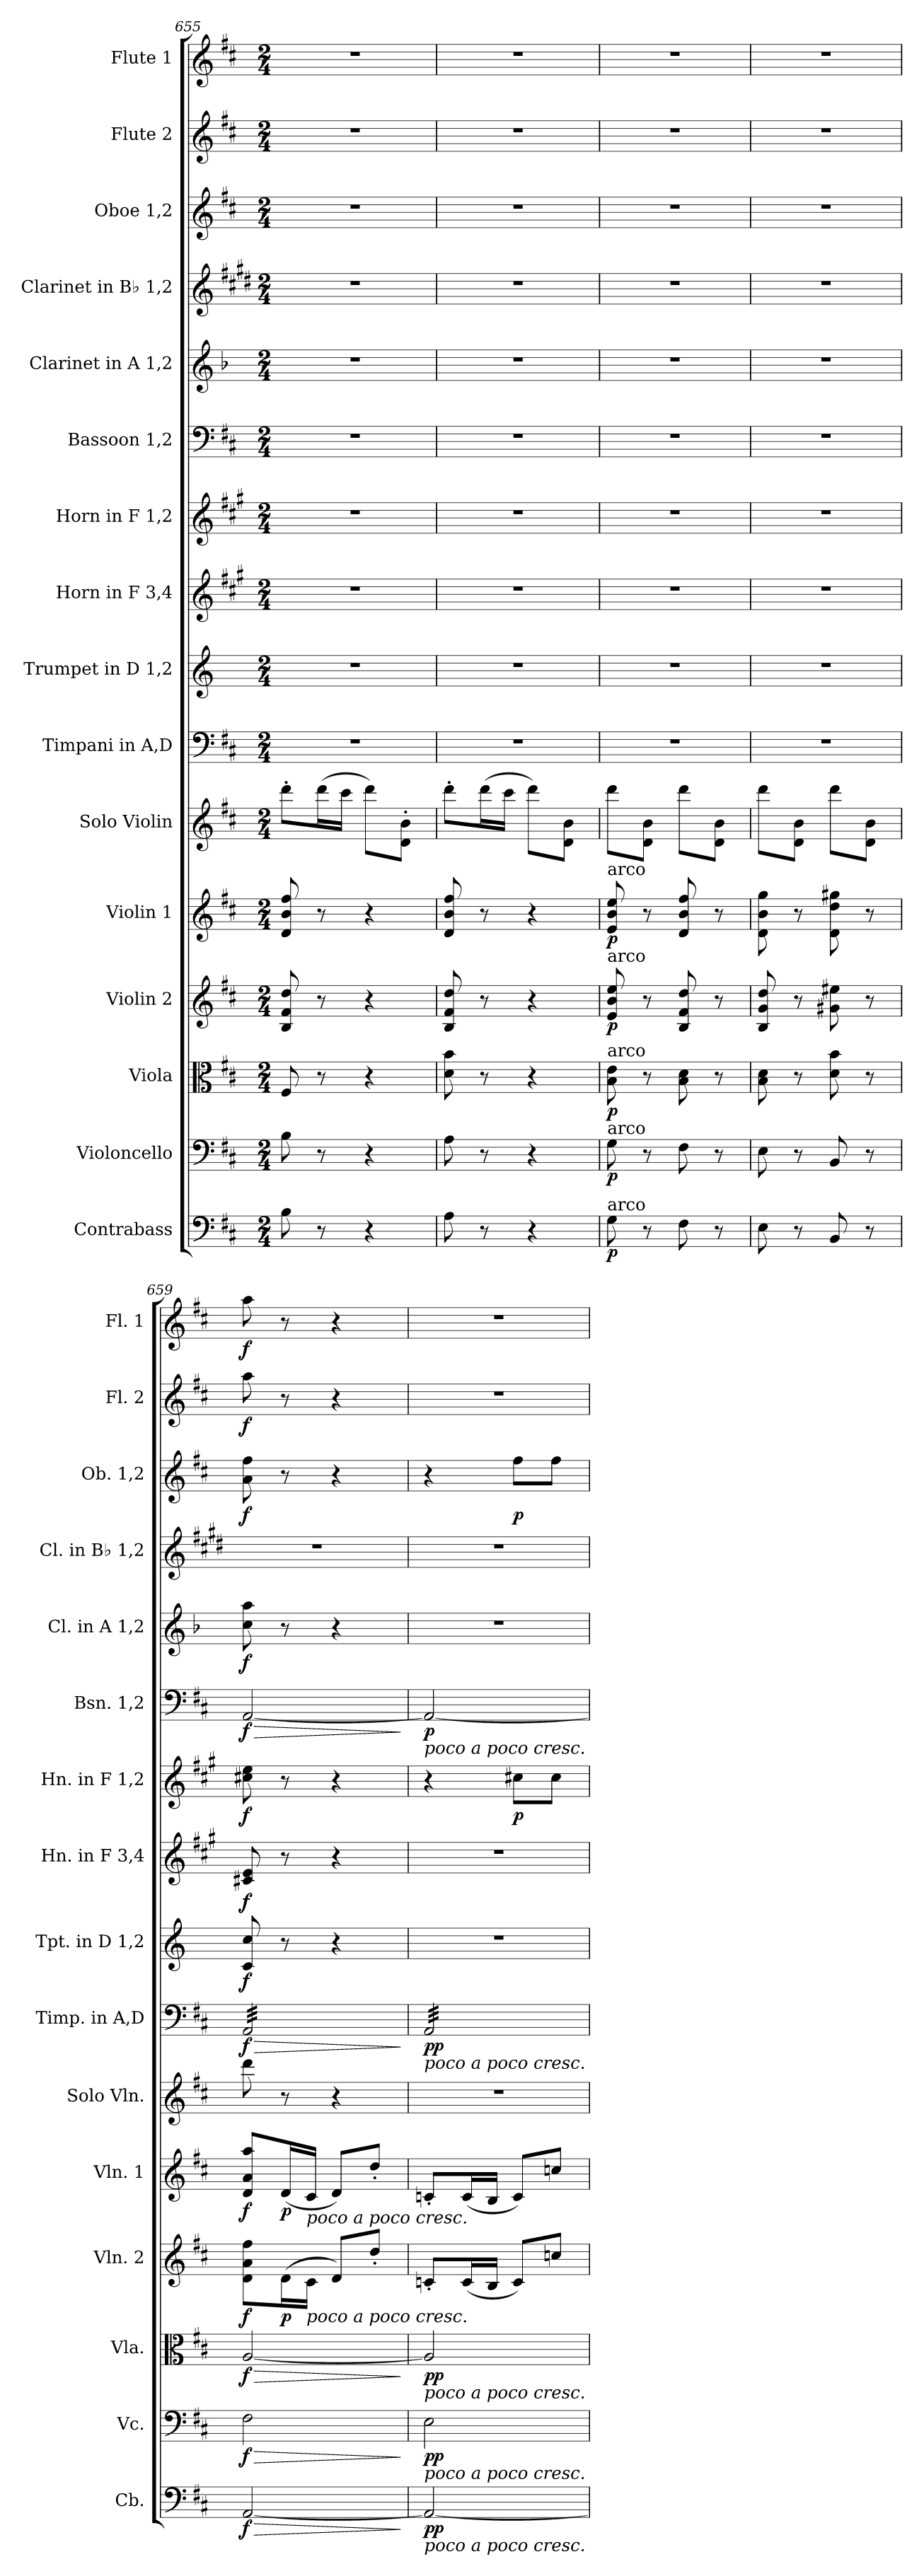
**kern	**dynam	**kern	**dynam	**kern	**dynam	**kern	**dynam	**kern	**dynam	**kern	**kern	**dynam	**kern	**dynam	**kern	**dynam	**kern	**dynam	**kern	**dynam	**kern	**dynam	**kern	**kern	**dynam	**kern	**dynam	**kern	**dynam
*part16	*part16	*part15	*part15	*part14	*part14	*part13	*part13	*part12	*part12	*part11	*part10	*part10	*part9	*part9	*part8	*part8	*part7	*part7	*part6	*part6	*part5	*part5	*part4	*part3	*part3	*part2	*part2	*part1	*part1
*staff16	*staff16	*staff15	*staff15	*staff14	*staff14	*staff13	*staff13	*staff12	*staff12	*staff11	*staff10	*staff10	*staff9	*staff9	*staff8	*staff8	*staff7	*staff7	*staff6	*staff6	*staff5	*staff5	*staff4	*staff3	*staff3	*staff2	*staff2	*staff1	*staff1
*I"Contrabass	*	*I"Violoncello	*	*I"Viola	*	*I"Violin 2	*	*I"Violin 1	*	*I"Solo Violin	*I"Timpani in A,D	*	*I"Trumpet in D 1,2	*	*I"Horn in F 3,4	*	*I"Horn in F 1,2	*	*I"Bassoon 1,2	*	*I"Clarinet in A 1,2	*	*I"Clarinet in B♭ 1,2	*I"Oboe 1,2	*	*I"Flute 2	*	*I"Flute 1	*
*I'Cb.	*	*I'Vc.	*	*I'Vla.	*	*I'Vln. 2	*	*I'Vln. 1	*	*I'Solo Vln.	*I'Timp. in A,D	*	*I'Tpt. in D 1,2	*	*I'Hn. in F 3,4	*	*I'Hn. in F 1,2	*	*I'Bsn. 1,2	*	*I'Cl. in A 1,2	*	*I'Cl. in B♭ 1,2	*I'Ob. 1,2	*	*I'Fl. 2	*	*I'Fl. 1	*
*clefF4	*	*clefF4	*	*clefC3	*	*clefG2	*	*clefG2	*	*clefG2	*clefF4	*	*clefG2	*	*clefG2	*	*clefG2	*	*clefF4	*	*clefG2	*	*clefG2	*clefG2	*	*clefG2	*	*clefG2	*
*ITrd7c12	*	*	*	*	*	*	*	*	*	*	*	*	*ITrd-1c-2	*	*ITrd4c7	*	*ITrd4c7	*	*	*	*ITrd2c3	*	*ITrd1c2	*	*	*	*	*	*
*k[f#c#]	*	*k[f#c#]	*	*k[f#c#]	*	*k[f#c#]	*	*k[f#c#]	*	*k[f#c#]	*k[f#c#]	*	*k[f#c#]	*	*k[f#c#]	*	*k[f#c#]	*	*k[f#c#]	*	*k[f#c#]	*	*k[f#c#]	*k[f#c#]	*	*k[f#c#]	*	*k[f#c#]	*
*M2/4	*	*M2/4	*	*M2/4	*	*M2/4	*	*M2/4	*	*M2/4	*M2/4	*	*M2/4	*	*M2/4	*	*M2/4	*	*M2/4	*	*M2/4	*	*M2/4	*M2/4	*	*M2/4	*	*M2/4	*
=655	=655	=655	=655	=655	=655	=655	=655	=655	=655	=655	=655	=655	=655	=655	=655	=655	=655	=655	=655	=655	=655	=655	=655	=655	=655	=655	=655	=655	=655
8BB\	.	8B\	.	8F#/	.	8B/ 8f#/ 8dd/	.	8d/ 8b/ 8ff#/	.	8ddd'\L	2r	.	2r	.	2r	.	2r	.	2r	.	2r	.	2r	2r	.	2r	.	2r	.
8r	.	8r	.	8r	.	8r	.	8r	.	(>16ddd\L	.	.	.	.	.	.	.	.	.	.	.	.	.	.	.	.	.	.	.
.	.	.	.	.	.	.	.	.	.	16ccc#\JJ	.	.	.	.	.	.	.	.	.	.	.	.	.	.	.	.	.	.	.
4r	.	4r	.	4r	.	4r	.	4r	.	8ddd\L)	.	.	.	.	.	.	.	.	.	.	.	.	.	.	.	.	.	.	.
.	.	.	.	.	.	.	.	.	.	8d\' 8b\'J	.	.	.	.	.	.	.	.	.	.	.	.	.	.	.	.	.	.	.
=656	=656	=656	=656	=656	=656	=656	=656	=656	=656	=656	=656	=656	=656	=656	=656	=656	=656	=656	=656	=656	=656	=656	=656	=656	=656	=656	=656	=656	=656
8AA\	.	8A\	.	8d\ 8b\	.	8B/ 8f#/ 8dd/	.	8d/ 8b/ 8ff#/	.	8ddd'\L	2r	.	2r	.	2r	.	2r	.	2r	.	2r	.	2r	2r	.	2r	.	2r	.
8r	.	8r	.	8r	.	8r	.	8r	.	(>16ddd\L	.	.	.	.	.	.	.	.	.	.	.	.	.	.	.	.	.	.	.
.	.	.	.	.	.	.	.	.	.	16ccc#\JJ	.	.	.	.	.	.	.	.	.	.	.	.	.	.	.	.	.	.	.
4r	.	4r	.	4r	.	4r	.	4r	.	8ddd\L)	.	.	.	.	.	.	.	.	.	.	.	.	.	.	.	.	.	.	.
.	.	.	.	.	.	.	.	.	.	8d\ 8b\J	.	.	.	.	.	.	.	.	.	.	.	.	.	.	.	.	.	.	.
=657	=657	=657	=657	=657	=657	=657	=657	=657	=657	=657	=657	=657	=657	=657	=657	=657	=657	=657	=657	=657	=657	=657	=657	=657	=657	=657	=657	=657	=657
!	!	!	!	!	!	!	!	!LO:TX:a:t=arco	!	!	!	!	!	!	!	!	!	!	!	!	!	!	!	!	!	!	!	!	!
!	!	!	!	!	!	!LO:TX:a:t=arco	!	!	!	!	!	!	!	!	!	!	!	!	!	!	!	!	!	!	!	!	!	!	!
!	!	!	!	!LO:TX:a:t=arco	!	!	!	!	!	!	!	!	!	!	!	!	!	!	!	!	!	!	!	!	!	!	!	!	!
!	!	!LO:TX:a:t=arco	!	!	!	!	!	!	!	!	!	!	!	!	!	!	!	!	!	!	!	!	!	!	!	!	!	!	!
!LO:TX:a:t=arco	!	!	!	!	!	!	!	!	!	!	!	!	!	!	!	!	!	!	!	!	!	!	!	!	!	!	!	!	!
!	!LO:DY:b	!	!LO:DY:b	!	!LO:DY:b	!	!LO:DY:b	!	!LO:DY:b	!	!	!	!	!	!	!	!	!	!	!	!	!	!	!	!	!	!	!	!
8GG\	p	8G\	p	8B\ 8e\	p	8e/ 8b/ 8ee/	p	8e/ 8b/ 8ee/	p	8ddd\L	2r	.	2r	.	2r	.	2r	.	2r	.	2r	.	2r	2r	.	2r	.	2r	.
8r	.	8r	.	8r	.	8r	.	8r	.	8d\ 8b\J	.	.	.	.	.	.	.	.	.	.	.	.	.	.	.	.	.	.	.
8FF#\	.	8F#\	.	8B\ 8d\	.	8B/ 8f#/ 8dd/	.	8d/ 8b/ 8ff#/	.	8ddd\L	.	.	.	.	.	.	.	.	.	.	.	.	.	.	.	.	.	.	.
8r	.	8r	.	8r	.	8r	.	8r	.	8d\ 8b\J	.	.	.	.	.	.	.	.	.	.	.	.	.	.	.	.	.	.	.
=658	=658	=658	=658	=658	=658	=658	=658	=658	=658	=658	=658	=658	=658	=658	=658	=658	=658	=658	=658	=658	=658	=658	=658	=658	=658	=658	=658	=658	=658
8EE\	.	8E\	.	8B\ 8d\	.	8B/ 8g/ 8dd/	.	8d\ 8b\ 8gg\	.	8ddd\L	2r	.	2r	.	2r	.	2r	.	2r	.	2r	.	2r	2r	.	2r	.	2r	.
8r	.	8r	.	8r	.	8r	.	8r	.	8d\ 8b\J	.	.	.	.	.	.	.	.	.	.	.	.	.	.	.	.	.	.	.
8BBB/	.	8BB/	.	8d\ 8b\	.	8g#X\ 8ee#X\	.	8d\ 8dd\ 8gg#X\	.	8ddd\L	.	.	.	.	.	.	.	.	.	.	.	.	.	.	.	.	.	.	.
8r	.	8r	.	8r	.	8r	.	8r	.	8d\ 8b\J	.	.	.	.	.	.	.	.	.	.	.	.	.	.	.	.	.	.	.
!!LO:PB:g=z
=659	=659	=659	=659	=659	=659	=659	=659	=659	=659	=659	=659	=659	=659	=659	=659	=659	=659	=659	=659	=659	=659	=659	=659	=659	=659	=659	=659	=659	=659
!	!LO:HP:b	!	!LO:HP:b	!	!LO:HP:b	!	!	!	!	!	!	!LO:HP:b	!	!	!	!	!	!	!	!LO:HP:b	!	!	!	!	!	!	!	!	!
!	!LO:DY:n=1:b	!	!LO:DY:n=1:b	!	!LO:DY:n=1:b	!	!LO:DY:b	!	!LO:DY:b	!	!	!LO:DY:n=1:b	!	!LO:DY:b	!	!LO:DY:b	!	!LO:DY:b	!	!LO:DY:n=1:b	!	!LO:DY:b	!	!	!LO:DY:b	!	!LO:DY:b	!	!LO:DY:b
*	*	*	*	*	*	*	*	*	*	*	*tremolo	*	*	*	*	*	*	*	*	*	*	*	*	*	*	*	*	*	*
[2AAA/	> f	2F#\	> f	[2A/	> f	8d\ 8a\ 8ff#\L	f	8d/ 8a/ 8aa/L	f	8ddd\	32AA/LLL	> f	8d/ 8dd/	f	8F#X/ 8A/	f	8f#X\ 8a\	f	[2AA/	> f	8a\ 8ff#\	f	2r	8a\ 8ff#\	f	8aa\	f	8aa\	f
.	.	.	.	.	.	.	.	.	.	.	32AA/	.	.	.	.	.	.	.	.	.	.	.	.	.	.	.	.	.	.
.	.	.	.	.	.	.	.	.	.	.	32AA/	.	.	.	.	.	.	.	.	.	.	.	.	.	.	.	.	.	.
.	.	.	.	.	.	.	.	.	.	.	32AA/	.	.	.	.	.	.	.	.	.	.	.	.	.	.	.	.	.	.
!	!	!	!	!	!	!	!LO:DY:b	!	!LO:DY:b	!	!	!	!	!	!	!	!	!	!	!	!	!	!	!	!	!	!	!	!
.	.	.	.	.	.	(>16d\L	p	(<16d/L	p	8r	32AA/	.	8r	.	8r	.	8r	.	.	.	8r	.	.	8r	.	8r	.	8r	.
.	.	.	.	.	.	.	.	.	.	.	32AA/	.	.	.	.	.	.	.	.	.	.	.	.	.	.	.	.	.	.
!	!	!	!	!	!	!	!	!LO:TX:b:i:t=poco a poco cresc.	!	!	!	!	!	!	!	!	!	!	!	!	!	!	!	!	!	!	!	!	!
!	!	!	!	!	!	!LO:TX:b:i:t=poco a poco cresc.	!	!	!	!	!	!	!	!	!	!	!	!	!	!	!	!	!	!	!	!	!	!	!
.	.	.	.	.	.	16c#\JJ	.	16c#/JJ	.	.	32AA/	.	.	.	.	.	.	.	.	.	.	.	.	.	.	.	.	.	.
.	.	.	.	.	.	.	.	.	.	.	32AA/	.	.	.	.	.	.	.	.	.	.	.	.	.	.	.	.	.	.
.	.	.	.	.	.	8d/L)	.	8d/L)	.	4r	32AA/	.	4r	.	4r	.	4r	.	.	.	4r	.	.	4r	.	4r	.	4r	.
.	.	.	.	.	.	.	.	.	.	.	32AA/	.	.	.	.	.	.	.	.	.	.	.	.	.	.	.	.	.	.
.	.	.	.	.	.	.	.	.	.	.	32AA/	.	.	.	.	.	.	.	.	.	.	.	.	.	.	.	.	.	.
.	.	.	.	.	.	.	.	.	.	.	32AA/	.	.	.	.	.	.	.	.	.	.	.	.	.	.	.	.	.	.
.	.	.	.	.	.	8dd'/J	.	8dd'/J	.	.	32AA/	.	.	.	.	.	.	.	.	.	.	.	.	.	.	.	.	.	.
.	.	.	.	.	.	.	.	.	.	.	32AA/	.	.	.	.	.	.	.	.	.	.	.	.	.	.	.	.	.	.
.	.	.	.	.	.	.	.	.	.	.	32AA/	.	.	.	.	.	.	.	.	.	.	.	.	.	.	.	.	.	.
.	.	.	.	.	.	.	.	.	.	.	32AA/JJJ	.	.	.	.	.	.	.	.	.	.	.	.	.	.	.	.	.	.
.	]	.	]	.	]	.	.	.	.	.	.	]	.	.	.	.	.	.	.	]	.	.	.	.	.	.	.	.	.
=660	=660	=660	=660	=660	=660	=660	=660	=660	=660	=660	=660	=660	=660	=660	=660	=660	=660	=660	=660	=660	=660	=660	=660	=660	=660	=660	=660	=660	=660
!	!	!	!	!	!	!	!	!	!	!	!	!	!	!	!	!	!	!	!LO:TX:b:i:t=poco a poco cresc.	!	!	!	!	!	!	!	!	!	!
!	!	!	!	!	!	!	!	!	!	!	!LO:TX:b:i:t=poco a poco cresc.	!	!	!	!	!	!	!	!	!	!	!	!	!	!	!	!	!	!
!	!	!	!	!LO:TX:b:i:t=poco a poco cresc.	!	!	!	!	!	!	!	!	!	!	!	!	!	!	!	!	!	!	!	!	!	!	!	!	!
!	!	!LO:TX:b:i:t=poco a poco cresc.	!	!	!	!	!	!	!	!	!	!	!	!	!	!	!	!	!	!	!	!	!	!	!	!	!	!	!
!LO:TX:b:i:t=poco a poco cresc.	!	!	!	!	!	!	!	!	!	!	!	!	!	!	!	!	!	!	!	!	!	!	!	!	!	!	!	!	!
!	!LO:DY:b	!	!LO:DY:b	!	!LO:DY:b	!	!	!	!	!	!	!LO:DY:b	!	!	!	!	!	!	!	!LO:DY:b	!	!	!	!	!	!	!	!	!
2AAA/_	pp	2E\	pp	2A/]	pp	8cn'/L	.	8cn'/L	.	2r	32AA/LLL	pp	2r	.	2r	.	4r	.	2AA/_	p	2r	.	2r	4r	.	2r	.	2r	.
.	.	.	.	.	.	.	.	.	.	.	32AA/	.	.	.	.	.	.	.	.	.	.	.	.	.	.	.	.	.	.
.	.	.	.	.	.	.	.	.	.	.	32AA/	.	.	.	.	.	.	.	.	.	.	.	.	.	.	.	.	.	.
.	.	.	.	.	.	.	.	.	.	.	32AA/	.	.	.	.	.	.	.	.	.	.	.	.	.	.	.	.	.	.
.	.	.	.	.	.	(<16c/L	.	(<16c/L	.	.	32AA/	.	.	.	.	.	.	.	.	.	.	.	.	.	.	.	.	.	.
.	.	.	.	.	.	.	.	.	.	.	32AA/	.	.	.	.	.	.	.	.	.	.	.	.	.	.	.	.	.	.
.	.	.	.	.	.	16B/JJ	.	16B/JJ	.	.	32AA/	.	.	.	.	.	.	.	.	.	.	.	.	.	.	.	.	.	.
.	.	.	.	.	.	.	.	.	.	.	32AA/	.	.	.	.	.	.	.	.	.	.	.	.	.	.	.	.	.	.
!	!	!	!	!	!	!	!	!	!	!	!	!	!	!	!	!	!	!LO:DY:b	!	!	!	!	!	!	!LO:DY:b	!	!	!	!
.	.	.	.	.	.	8c/L)	.	8c/L)	.	.	32AA/	.	.	.	.	.	8f#X\L	p	.	.	.	.	.	8ff#\L	p	.	.	.	.
.	.	.	.	.	.	.	.	.	.	.	32AA/	.	.	.	.	.	.	.	.	.	.	.	.	.	.	.	.	.	.
.	.	.	.	.	.	.	.	.	.	.	32AA/	.	.	.	.	.	.	.	.	.	.	.	.	.	.	.	.	.	.
.	.	.	.	.	.	.	.	.	.	.	32AA/	.	.	.	.	.	.	.	.	.	.	.	.	.	.	.	.	.	.
.	.	.	.	.	.	8ccn/J	.	8ccn/J	.	.	32AA/	.	.	.	.	.	8f#\J	.	.	.	.	.	.	8ff#\J	.	.	.	.	.
.	.	.	.	.	.	.	.	.	.	.	32AA/	.	.	.	.	.	.	.	.	.	.	.	.	.	.	.	.	.	.
.	.	.	.	.	.	.	.	.	.	.	32AA/	.	.	.	.	.	.	.	.	.	.	.	.	.	.	.	.	.	.
.	.	.	.	.	.	.	.	.	.	.	32AA/JJJ	.	.	.	.	.	.	.	.	.	.	.	.	.	.	.	.	.	.
*	*	*	*	*	*	*	*	*	*	*	*Xtremolo	*	*	*	*	*	*	*	*	*	*	*	*	*	*	*	*	*	*
=	=	=	=	=	=	=	=	=	=	=	=	=	=	=	=	=	=	=	=	=	=	=	=	=	=	=	=	=	=
*-	*-	*-	*-	*-	*-	*-	*-	*-	*-	*-	*-	*-	*-	*-	*-	*-	*-	*-	*-	*-	*-	*-	*-	*-	*-	*-	*-	*-	*-
